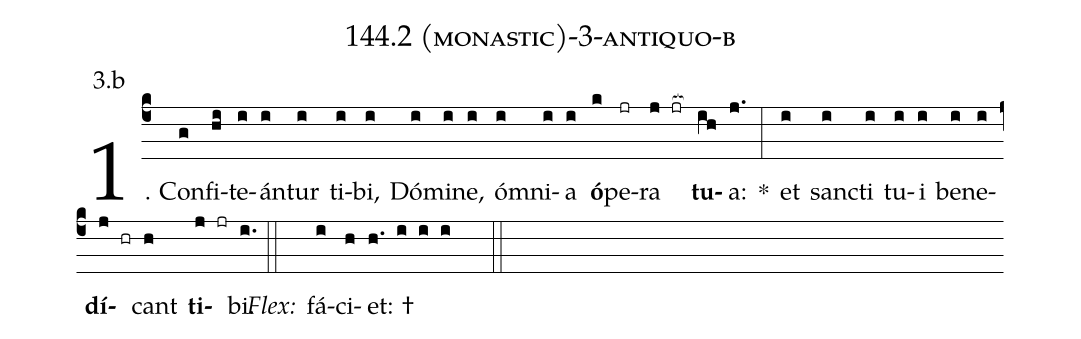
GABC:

name: 144.2 (monastic)-3-antiquo-b;
annotation: 3.b;
%%
(c4)1. Con(g)fi(hi)te(i)án(i)tur(i) ti(i)bi,(i) Dó(i)mi(i)ne,(i) óm(i)ni(i)a(i) <b>ó</b>(k)pe(jr)ra(j jr[ocb:1{]) <b>tu</b>(ih[ocb:0}])a:(j.) *(:) et(i) sanc(i)ti(i) tu(i)i(i) be(i)ne(i)<b>dí</b>(j hr)cant(h) <b>ti</b>(j jr)bi.(i.) (::)
<i>Flex:</i>()  fá(i)ci(h)et: †(h. i i i  ::)
